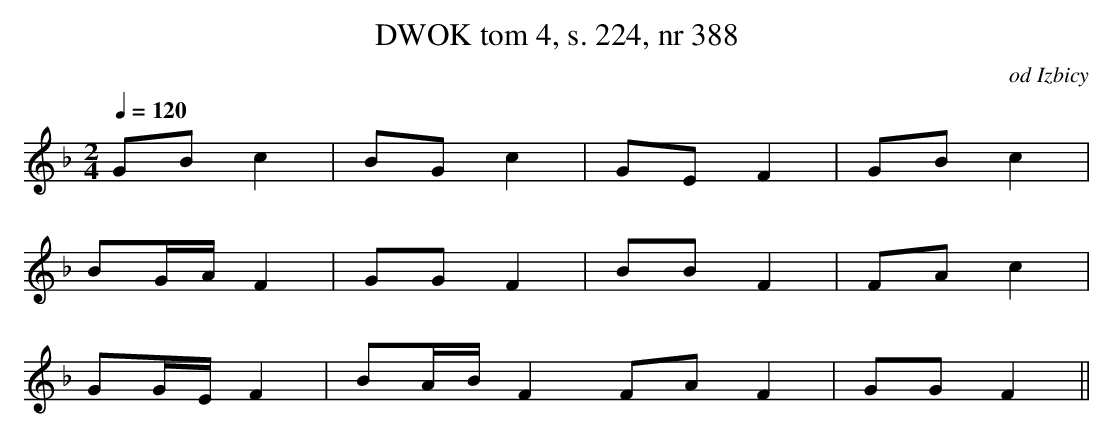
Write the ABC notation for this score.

X:1
T: DWOK tom 4, s. 224, nr 388
O:od Izbicy
L:1/8
M:2/4
K:F
Q:1/4=120
GBc2|BGc2|GEF2 |GBc2|
BG/A/F2|GGF2|BBF2|FAc2|
GG/E/F2|BA/B/F2FAF2|GGF2||
